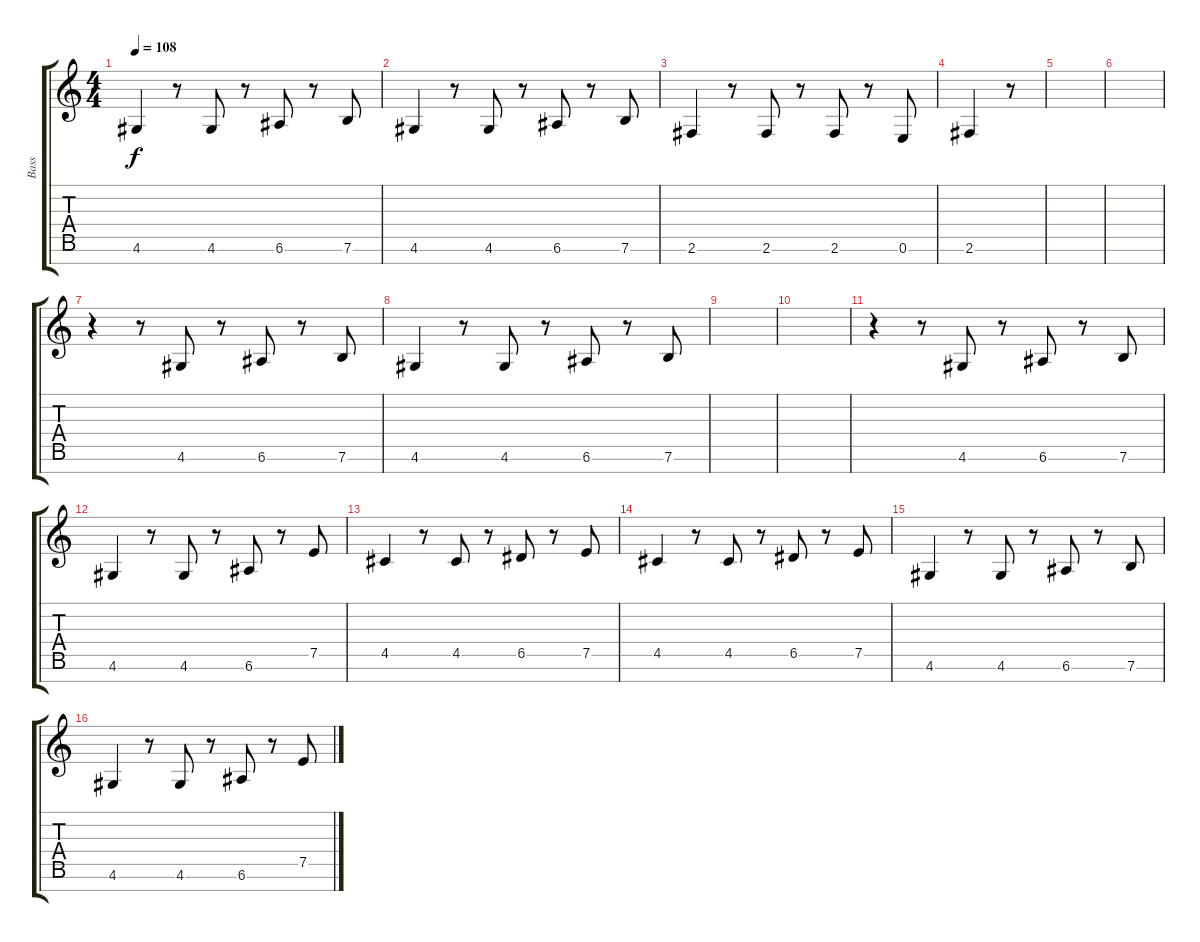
\track ("Bass" "Bass") {instrument electricbasspick}
\staff {score tabs}
\tuning (E4 B3 G3 D3 A2 E2 B1) {hide}
\ts (4 4)
\tempo 108
\clef g2
\ks c
4.6.4{dy f} r.8 4.6.8 r.8 6.6.8 r.8 7.6.8 |
4.6.4 r.8 4.6.8 r.8 6.6.8 r.8 7.6.8 |
2.6.4 r.8 2.6.8 r.8 2.6.8 r.8 0.6.8 |
2.6.4 r.8 |
|
|
r.4 r.8 4.6.8 r.8 6.6.8 r.8 7.6.8 |
4.6.4 r.8 4.6.8 r.8 6.6.8 r.8 7.6.8 |
|
|
r.4 r.8 4.6.8 r.8 6.6.8 r.8 7.6.8 |
4.6.4 r.8 4.6.8 r.8 6.6.8 r.8 7.5.8 |
4.5.4 r.8 4.5.8 r.8 6.5.8 r.8 7.5.8 |
4.5.4 r.8 4.5.8 r.8 6.5.8 r.8 7.5.8 |
4.6.4 r.8 4.6.8 r.8 6.6.8 r.8 7.6.8 |
4.6.4 r.8 4.6.8 r.8 6.6.8 r.8 7.5.8
